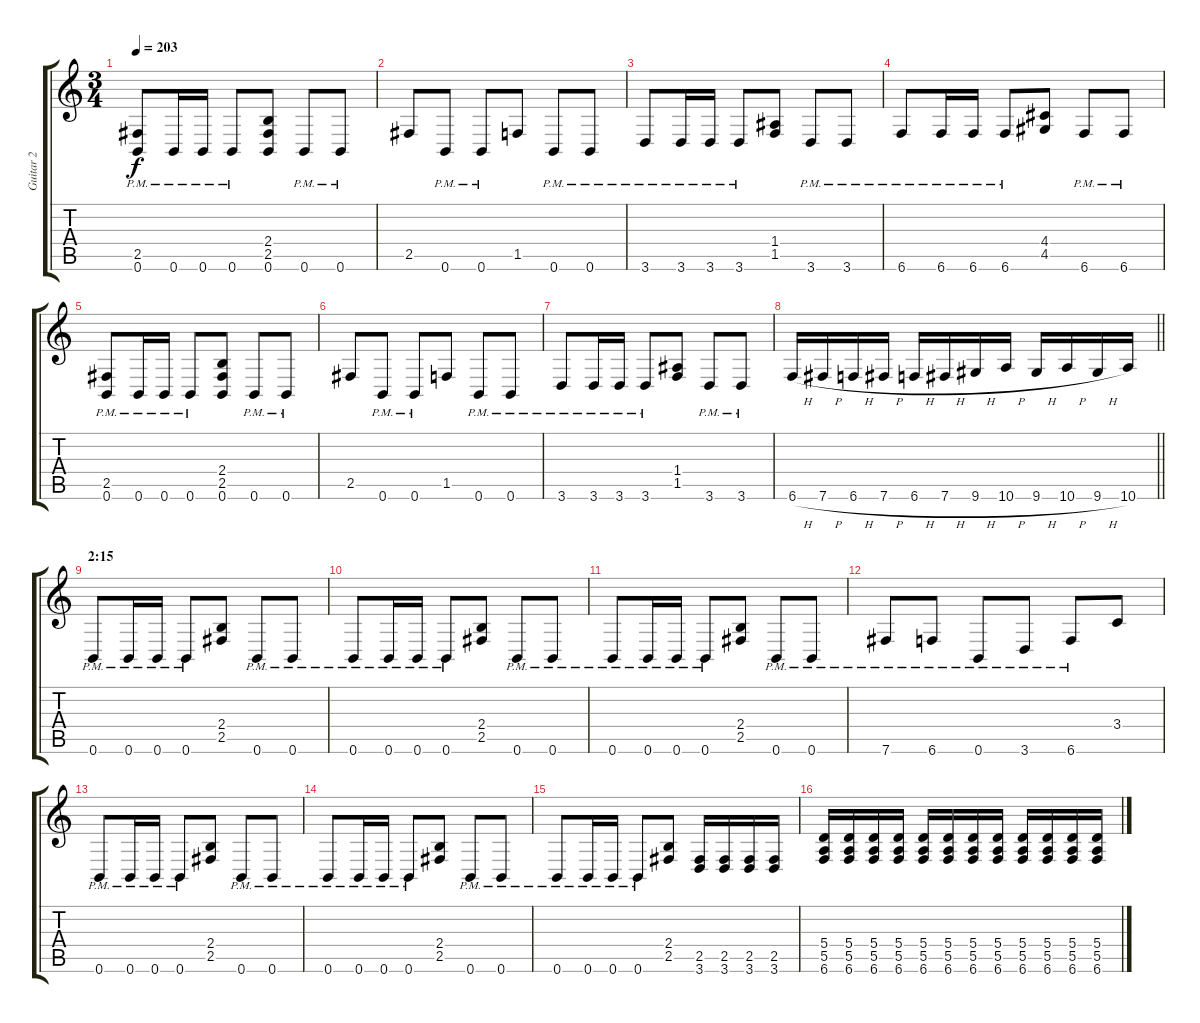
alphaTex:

\track ("Guitar 2" "Guitar 2") {instrument distortionguitar}
\staff {score tabs}
\tuning (B3 Gb3 D3 A2 E2 B1) {hide}
\ts (3 4)
\tempo 203
\clef g2
\ks c
(2.5{pm} 0.6{pm}).8{dy f} 0.6{pm}.16 0.6{pm}.16 0.6{pm}.8 (2.4 2.5 0.6).8 0.6{pm}.8 0.6{pm}.8 |
2.5.8 0.6{pm}.8 0.6{pm}.8 1.5.8 0.6{pm}.8 0.6{pm}.8 |
3.6{pm}.8 3.6{pm}.16 3.6{pm}.16 3.6{pm}.8 (1.4 1.5).8 3.6{pm}.8 3.6{pm}.8 |
6.6{pm}.8 6.6{pm}.16 6.6{pm}.16 6.6{pm}.8 (4.4 4.5).8 6.6{pm}.8 6.6{pm}.8 |
(2.5{pm} 0.6{pm}).8 0.6{pm}.16 0.6{pm}.16 0.6{pm}.8 (2.4 2.5 0.6).8 0.6{pm}.8 0.6{pm}.8 |
2.5.8 0.6{pm}.8 0.6{pm}.8 1.5.8 0.6{pm}.8 0.6{pm}.8 |
3.6{pm}.8 3.6{pm}.16 3.6{pm}.16 3.6{pm}.8 (1.4 1.5).8 3.6{pm}.8 3.6{pm}.8 |
\barLineRight lightlight
6.6{h}.16 7.6{h}.16 6.6{h}.16 7.6{h}.16 6.6{h}.16 7.6{h}.16 9.6{h}.16 10.6{h}.16 9.6{h}.16 10.6{h}.16 9.6{h}.16 10.6.16 |
\section ("" "2:15")
0.6{pm}.8 0.6{pm}.16 0.6{pm}.16 0.6{pm}.8 (2.4 2.5).8 0.6{pm}.8 0.6{pm}.8 |
0.6{pm}.8 0.6{pm}.16 0.6{pm}.16 0.6{pm}.8 (2.4 2.5).8 0.6{pm}.8 0.6{pm}.8 |
0.6{pm}.8 0.6{pm}.16 0.6{pm}.16 0.6{pm}.8 (2.4 2.5).8 0.6{pm}.8 0.6{pm}.8 |
7.6{pm}.8 6.6{pm}.8 0.6{pm}.8 3.6{pm}.8 6.6{pm}.8 3.4.8 |
0.6{pm}.8 0.6{pm}.16 0.6{pm}.16 0.6{pm}.8 (2.4 2.5).8 0.6{pm}.8 0.6{pm}.8 |
0.6{pm}.8 0.6{pm}.16 0.6{pm}.16 0.6{pm}.8 (2.4 2.5).8 0.6{pm}.8 0.6{pm}.8 |
0.6{pm}.8 0.6{pm}.16 0.6{pm}.16 0.6{pm}.8 (2.4 2.5).8 (2.5 3.6).16 (2.5 3.6).16 (2.5 3.6).16 (2.5 3.6).16 |
(5.4 5.5 6.6).16 (5.4 5.5 6.6).16 (5.4 5.5 6.6).16 (5.4 5.5 6.6).16 (5.4 5.5 6.6).16 (5.4 5.5 6.6).16 (5.4 5.5 6.6).16 (5.4 5.5 6.6).16 (5.4 5.5 6.6).16 (5.4 5.5 6.6).16 (5.4 5.5 6.6).16 (5.4 5.5 6.6).16
